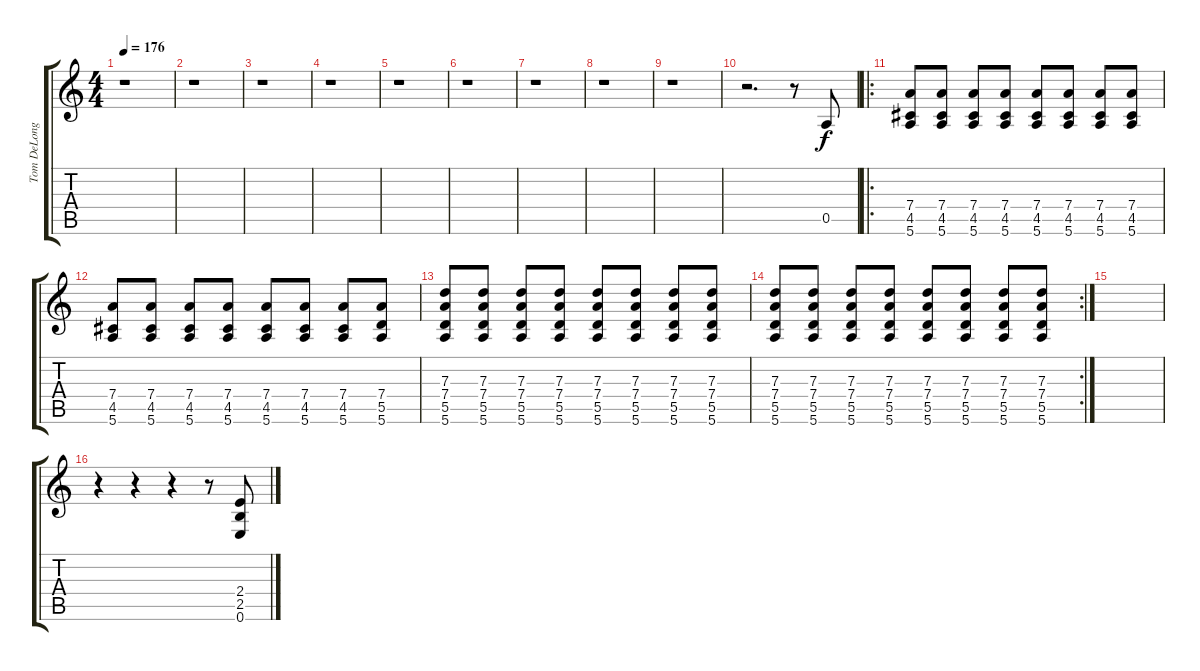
\track ("Tom DeLonge - Guitar 2" "Tom DeLong") {instrument overdrivenguitar}
\staff {score tabs}
\tuning (E4 B3 G3 D3 A2 E2) {hide}
\ts (4 4)
\tempo 176
\clef g2
\ks c
r.1{dy f} |
r.1 |
r.1 |
r.1 |
r.1 |
r.1 |
r.1 |
r.1 |
r.1 |
r.2{d} r.8 0.5.8 |
\ro
(7.4 4.5 5.6).8 (7.4 4.5 5.6).8 (7.4 4.5 5.6).8 (7.4 4.5 5.6).8 (7.4 4.5 5.6).8 (7.4 4.5 5.6).8 (7.4 4.5 5.6).8 (7.4 4.5 5.6).8 |
(7.4 4.5 5.6).8 (7.4 4.5 5.6).8 (7.4 4.5 5.6).8 (7.4 4.5 5.6).8 (7.4 4.5 5.6).8 (7.4 4.5 5.6).8 (7.4 4.5 5.6).8 (7.4 5.5 5.6).8 |
(7.3 7.4 5.5 5.6).8 (7.3 7.4 5.5 5.6).8 (7.3 7.4 5.5 5.6).8 (7.3 7.4 5.5 5.6).8 (7.3 7.4 5.5 5.6).8 (7.3 7.4 5.5 5.6).8 (7.3 7.4 5.5 5.6).8 (7.3 7.4 5.5 5.6).8 |
\rc 2
(7.3 7.4 5.5 5.6).8 (7.3 7.4 5.5 5.6).8 (7.3 7.4 5.5 5.6).8 (7.3 7.4 5.5 5.6).8 (7.3 7.4 5.5 5.6).8 (7.3 7.4 5.5 5.6).8 (7.3 7.4 5.5 5.6).8 (7.3 7.4 5.5 5.6).8 |
|
r.4 r.4 r.4 r.8 (2.4 2.5 0.6).8
